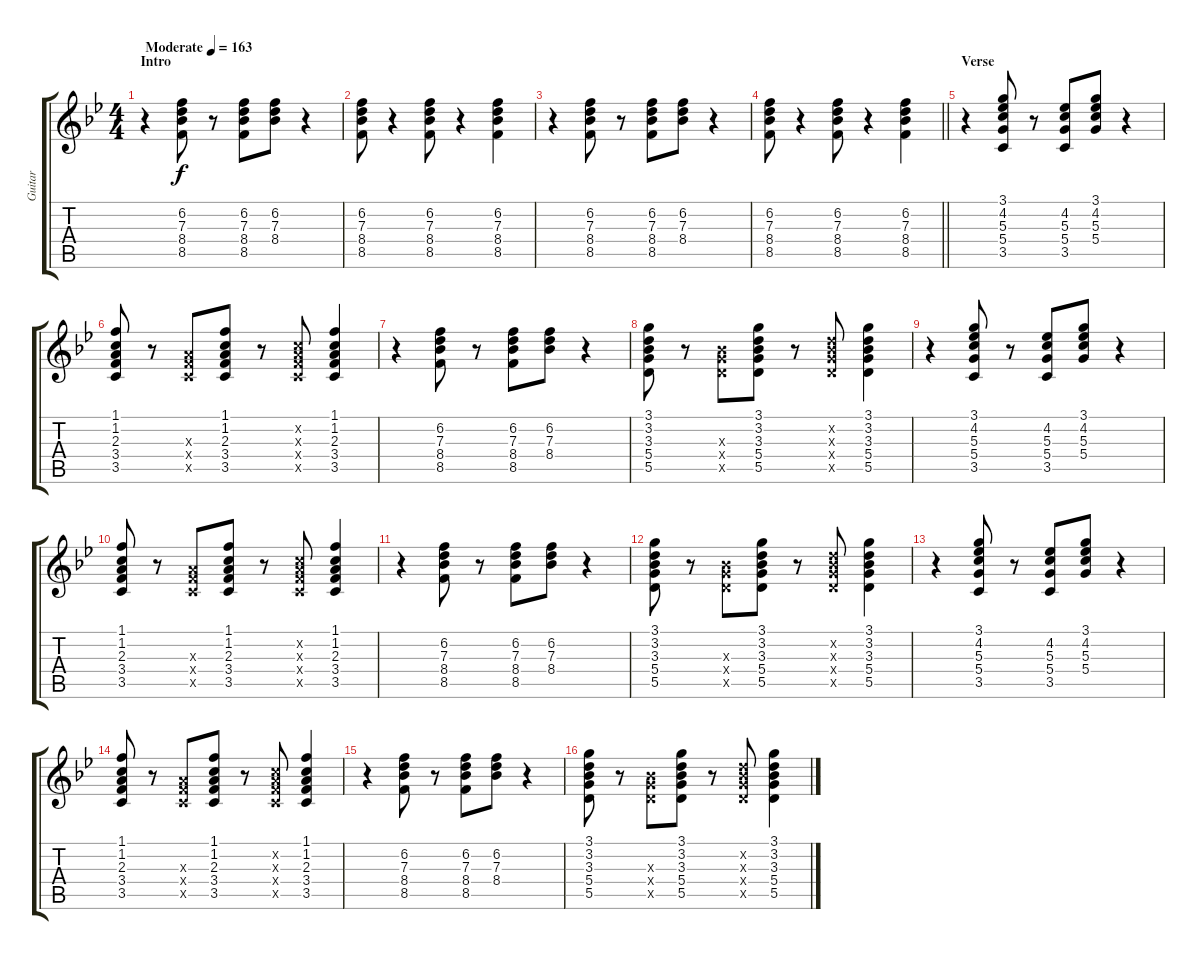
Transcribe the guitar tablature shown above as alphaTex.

\track ("Guitar" "Guitar") {instrument electricguitarclean}
\staff {score tabs}
\tuning (E4 B3 G3 D3 A2 E2) {hide}
\ts (4 4)
\section ("" "Intro")
\tempo (163 "Moderate")
\clef g2
\ks bb
r.4{dy f instrument electricguitarclean} (6.2 7.3 8.4 8.5).8 r.8 (6.2 7.3 8.4 8.5).8 (6.2 7.3 8.4).8 r.4 |
(6.2 7.3 8.4 8.5).8 r.4 (6.2 7.3 8.4 8.5).8 r.4 (6.2 7.3 8.4 8.5).4 |
r.4 (6.2 7.3 8.4 8.5).8 r.8 (6.2 7.3 8.4 8.5).8 (6.2 7.3 8.4).8 r.4 |
\barLineRight lightlight
(6.2 7.3 8.4 8.5).8 r.4 (6.2 7.3 8.4 8.5).8 r.4 (6.2 7.3 8.4 8.5).4 |
\section ("" "Verse")
r.4 (3.1 4.2 5.3 5.4 3.5).8 r.8 (4.2 5.3 5.4 3.5).8 (3.1 4.2 5.3 5.4).8 r.4 |
(1.1 1.2 2.3 3.4 3.5).8 r.8 (2.3{x} 3.4{x} 3.5{x}).8 (1.1 1.2 2.3 3.4 3.5).8 r.8 (1.2{x} 2.3{x} 3.4{x} 3.5{x}).8 (1.1 1.2 2.3 3.4 3.5).4 |
r.4 (6.2 7.3 8.4 8.5).8 r.8 (6.2 7.3 8.4 8.5).8 (6.2 7.3 8.4).8 r.4 |
(3.1 3.2 3.3 5.4 5.5).8 r.8 (3.3{x} 5.4{x} 5.5{x}).8 (3.1 3.2 3.3 5.4 5.5).8 r.8 (3.2{x} 3.3{x} 5.4{x} 5.5{x}).8 (3.1 3.2 3.3 5.4 5.5).4 |
r.4 (3.1 4.2 5.3 5.4 3.5).8 r.8 (4.2 5.3 5.4 3.5).8 (3.1 4.2 5.3 5.4).8 r.4 |
(1.1 1.2 2.3 3.4 3.5).8 r.8 (2.3{x} 3.4{x} 3.5{x}).8 (1.1 1.2 2.3 3.4 3.5).8 r.8 (1.2{x} 2.3{x} 3.4{x} 3.5{x}).8 (1.1 1.2 2.3 3.4 3.5).4 |
r.4 (6.2 7.3 8.4 8.5).8 r.8 (6.2 7.3 8.4 8.5).8 (6.2 7.3 8.4).8 r.4 |
(3.1 3.2 3.3 5.4 5.5).8 r.8 (3.3{x} 5.4{x} 5.5{x}).8 (3.1 3.2 3.3 5.4 5.5).8 r.8 (3.2{x} 3.3{x} 5.4{x} 5.5{x}).8 (3.1 3.2 3.3 5.4 5.5).4 |
r.4 (3.1 4.2 5.3 5.4 3.5).8 r.8 (4.2 5.3 5.4 3.5).8 (3.1 4.2 5.3 5.4).8 r.4 |
(1.1 1.2 2.3 3.4 3.5).8 r.8 (2.3{x} 3.4{x} 3.5{x}).8 (1.1 1.2 2.3 3.4 3.5).8 r.8 (1.2{x} 2.3{x} 3.4{x} 3.5{x}).8 (1.1 1.2 2.3 3.4 3.5).4 |
r.4 (6.2 7.3 8.4 8.5).8 r.8 (6.2 7.3 8.4 8.5).8 (6.2 7.3 8.4).8 r.4 |
(3.1 3.2 3.3 5.4 5.5).8 r.8 (3.3{x} 5.4{x} 5.5{x}).8 (3.1 3.2 3.3 5.4 5.5).8 r.8 (3.2{x} 3.3{x} 5.4{x} 5.5{x}).8 (3.1 3.2 3.3 5.4 5.5).4
